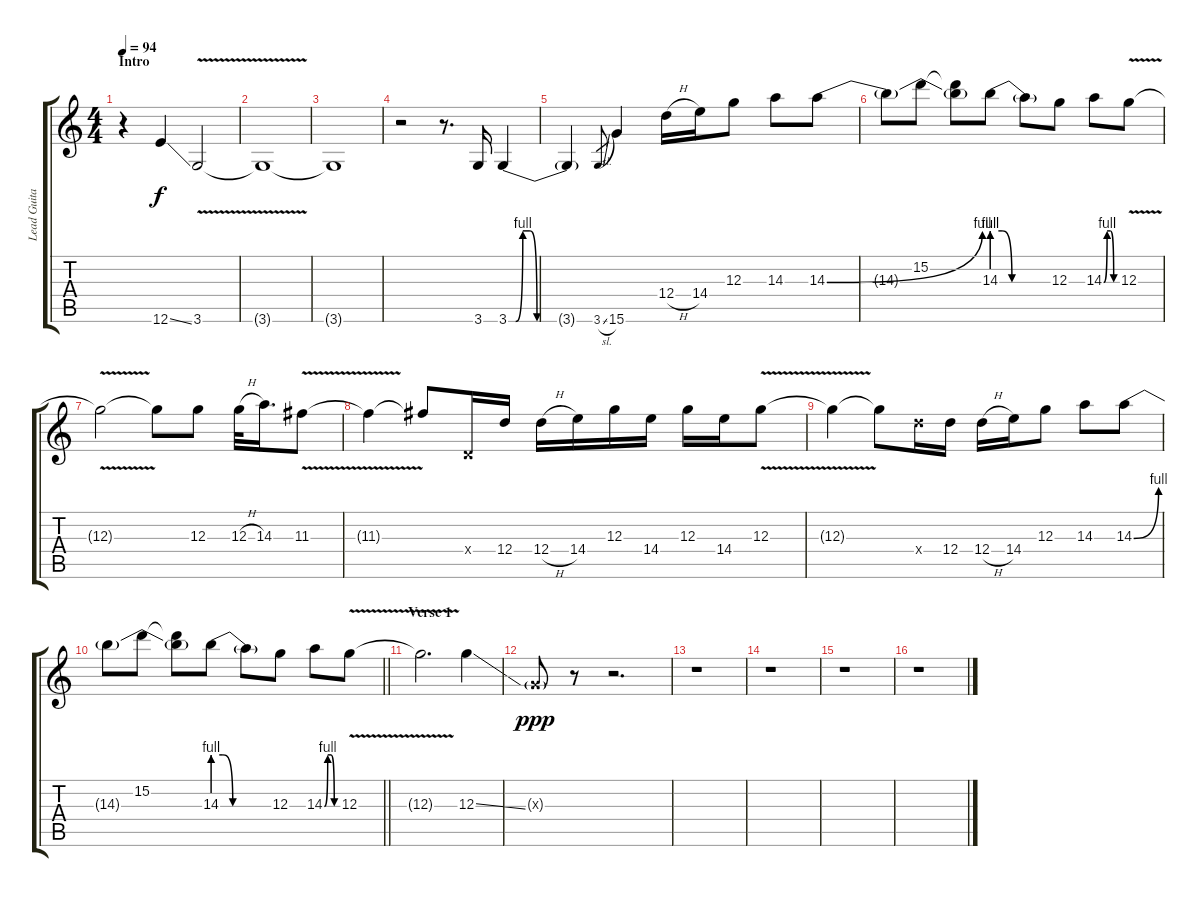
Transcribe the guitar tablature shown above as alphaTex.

\track ("Lead Guitar" "Lead Guita") {instrument overdrivenguitar}
\staff {score tabs}
\tuning (E4 B3 G3 D3 A2 E2) {hide}
\ts (4 4)
\section ("" "Intro")
\tempo 94
\clef g2
\ks c
r.4{dy f volume 14 instrument overdrivenguitar} 12.6{ss}.4 3.6{v}.2 |
3.6{t}.1{volume 14} |
3.6{t}.1{volume 14} |
r.2{volume 14} r.8{d} 3.6.16 3.6{be (custom 0 0 5 0 10 4 15 4 20 0 60 0)}.4 |
3.6{t}.4{volume 14} 3.6{sl}.8{gr} 15.6.4 12.4{h}.16 14.4.16 12.3.8 14.3.8 14.3{be (bend 0 0 60 4)}.8 |
14.3{t}.8{volume 14} 15.2.8 (15.2{t} 14.3{t}).8 14.3{be (custom 0 4 10 4 20 0 60 0)}.8 14.3{t}.8 12.3.8 14.3{be (custom 0 0 15 4 30 4 45 0 60 0)}.8 12.3{v}.8 |
12.3{t}.2{volume 14} 12.3{t}.8 12.3.8 12.3{h}.32 14.3.16{d} 11.3{v}.8 |
11.3{t}.4{volume 14} 11.3{t}.8 0.4{x}.16 12.4.16 12.4{h}.16 14.4.16 12.3.16 14.4.16 12.3.16 14.4.16 12.3{v}.8 |
12.3{t}.4{volume 14} 12.3{t}.8 12.4{x}.16 12.4.16 12.4{h}.16 14.4.16 12.3.8 14.3.8 14.3{be (bend 0 0 60 4)}.8 |
\barLineRight lightlight
14.3{t}.8{volume 14} 15.2.8 (15.2{t} 14.3{t}).8 14.3{be (custom 0 4 10 4 20 0 60 0)}.8 14.3{t}.8 12.3.8 14.3{be (custom 0 0 15 4 30 4 45 0 60 0)}.8 12.3{v}.8 |
\section ("" "Verse 1")
12.3{t}.2{d volume 14} 12.3{ss}.4 |
0.3{g x}.8{dy ppp volume 12} r.8 r.2{d} |
r.1 |
r.1 |
r.1 |
r.1
